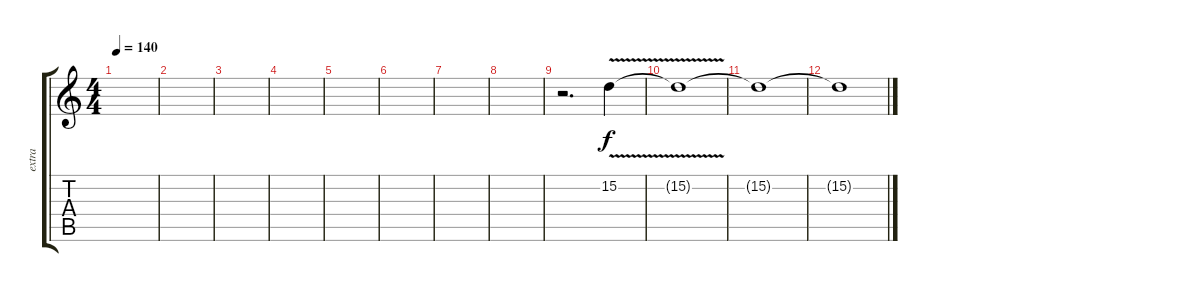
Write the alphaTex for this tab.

\track ("extra" "extra") {instrument electricgrandpiano}
\staff {score tabs}
\tuning (E4 B3 G3 D3 A2 E2) {hide}
\ts (4 4)
\tempo 140
\clef g2
\ks c
|
|
|
|
|
|
|
|
r.2{d} 15.2{v}.4{volume 0} |
15.2{t}.1 |
15.2{t}.1 |
15.2{t}.1
